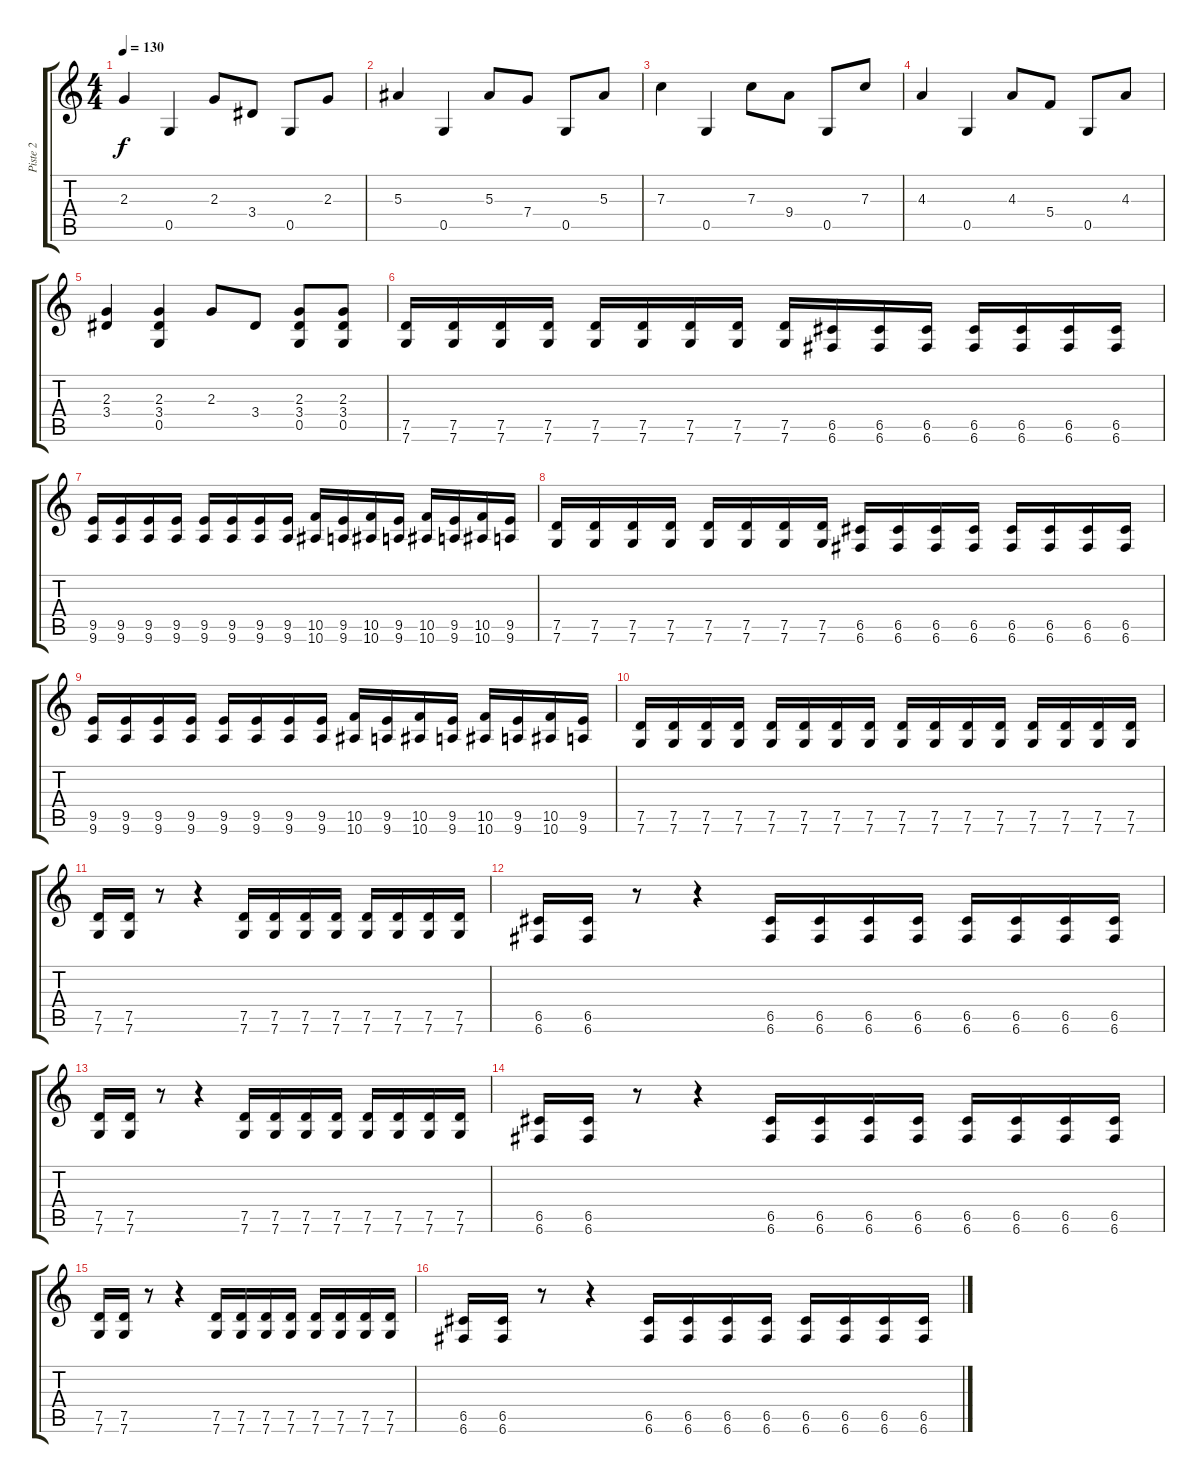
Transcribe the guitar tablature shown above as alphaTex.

\track ("Piste 2" "Piste 2") {instrument distortionguitar}
\staff {score tabs}
\tuning (D4 A3 F3 C3 G2 C2) {hide}
\ts (4 4)
\tempo 130
\clef g2
\ks c
2.3.4{dy f} 0.5.4 2.3.8 3.4.8 0.5.8 2.3.8 |
5.3.4 0.5.4 5.3.8 7.4.8 0.5.8 5.3.8 |
7.3.4 0.5.4 7.3.8 9.4.8 0.5.8 7.3.8 |
4.3.4 0.5.4 4.3.8 5.4.8 0.5.8 4.3.8 |
(2.3 3.4).4 (2.3 3.4 0.5).4 2.3.8 3.4.8 (2.3 3.4 0.5).8 (2.3 3.4 0.5).8 |
(7.5 7.6).16 (7.5 7.6).16 (7.5 7.6).16 (7.5 7.6).16 (7.5 7.6).16 (7.5 7.6).16 (7.5 7.6).16 (7.5 7.6).16 (7.5 7.6).16 (6.5 6.6).16 (6.5 6.6).16 (6.5 6.6).16 (6.5 6.6).16 (6.5 6.6).16 (6.5 6.6).16 (6.5 6.6).16 |
(9.5 9.6).16 (9.5 9.6).16 (9.5 9.6).16 (9.5 9.6).16 (9.5 9.6).16 (9.5 9.6).16 (9.5 9.6).16 (9.5 9.6).16 (10.5 10.6).16 (9.5 9.6).16 (10.5 10.6).16 (9.5 9.6).16 (10.5 10.6).16 (9.5 9.6).16 (10.5 10.6).16 (9.5 9.6).16 |
(7.5 7.6).16 (7.5 7.6).16 (7.5 7.6).16 (7.5 7.6).16 (7.5 7.6).16 (7.5 7.6).16 (7.5 7.6).16 (7.5 7.6).16 (6.5 6.6).16 (6.5 6.6).16 (6.5 6.6).16 (6.5 6.6).16 (6.5 6.6).16 (6.5 6.6).16 (6.5 6.6).16 (6.5 6.6).16 |
(9.5 9.6).16 (9.5 9.6).16 (9.5 9.6).16 (9.5 9.6).16 (9.5 9.6).16 (9.5 9.6).16 (9.5 9.6).16 (9.5 9.6).16 (10.5 10.6).16 (9.5 9.6).16 (10.5 10.6).16 (9.5 9.6).16 (10.5 10.6).16 (9.5 9.6).16 (10.5 10.6).16 (9.5 9.6).16 |
(7.5 7.6).16 (7.5 7.6).16 (7.5 7.6).16 (7.5 7.6).16 (7.5 7.6).16 (7.5 7.6).16 (7.5 7.6).16 (7.5 7.6).16 (7.5 7.6).16 (7.5 7.6).16 (7.5 7.6).16 (7.5 7.6).16 (7.5 7.6).16 (7.5 7.6).16 (7.5 7.6).16 (7.5 7.6).16 |
(7.5 7.6).16 (7.5 7.6).16 r.8 r.4 (7.5 7.6).16 (7.5 7.6).16 (7.5 7.6).16 (7.5 7.6).16 (7.5 7.6).16 (7.5 7.6).16 (7.5 7.6).16 (7.5 7.6).16 |
(6.5 6.6).16 (6.5 6.6).16 r.8 r.4 (6.5 6.6).16 (6.5 6.6).16 (6.5 6.6).16 (6.5 6.6).16 (6.5 6.6).16 (6.5 6.6).16 (6.5 6.6).16 (6.5 6.6).16 |
(7.5 7.6).16 (7.5 7.6).16 r.8 r.4 (7.5 7.6).16 (7.5 7.6).16 (7.5 7.6).16 (7.5 7.6).16 (7.5 7.6).16 (7.5 7.6).16 (7.5 7.6).16 (7.5 7.6).16 |
(6.5 6.6).16 (6.5 6.6).16 r.8 r.4 (6.5 6.6).16 (6.5 6.6).16 (6.5 6.6).16 (6.5 6.6).16 (6.5 6.6).16 (6.5 6.6).16 (6.5 6.6).16 (6.5 6.6).16 |
(7.5 7.6).16 (7.5 7.6).16 r.8 r.4 (7.5 7.6).16 (7.5 7.6).16 (7.5 7.6).16 (7.5 7.6).16 (7.5 7.6).16 (7.5 7.6).16 (7.5 7.6).16 (7.5 7.6).16 |
(6.5 6.6).16 (6.5 6.6).16 r.8 r.4 (6.5 6.6).16 (6.5 6.6).16 (6.5 6.6).16 (6.5 6.6).16 (6.5 6.6).16 (6.5 6.6).16 (6.5 6.6).16 (6.5 6.6).16
